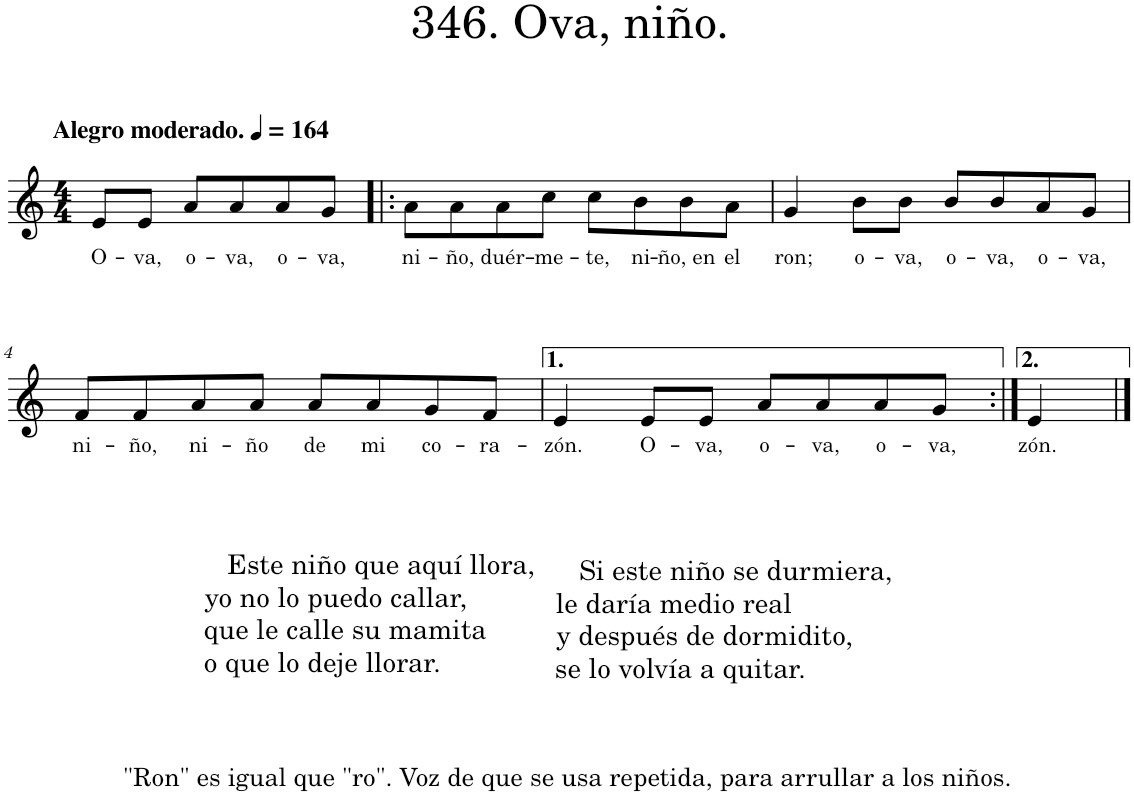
**kern	**text
*part1	*part1
*staff1	*staff1
*I"Piano	*
*I'Pno.	*
*clefG2	*
*k[]	*
*M4/4	*
*MM164	*
=1	=1
!LO:TX:a:B:t=Alegro moderado.	!
!	!LO:LY:b
8e/L	O-
!	!LO:LY:b
8e/J	-va,
!	!LO:LY:b
8a/L	o-
!	!LO:LY:b
8a/	-va,
!	!LO:LY:b
8a/	o-
!	!LO:LY:b
8g/J	-va,
=2!|:	=2!|:
!	!LO:LY:b
8a\L	ni-
!	!LO:LY:b
8a\	-ño,
!	!LO:LY:b
8a\	duér-
!	!LO:LY:b
8cc\J	-me-
!	!LO:LY:b
8cc\L	-te,
!	!LO:LY:b
8b\	ni-
!	!LO:LY:b
8b\	-ño, en
!	!LO:LY:b
8a\J	el
=3	=3
!	!LO:LY:b
4g/	ron;
!	!LO:LY:b
8b\L	o-
!	!LO:LY:b
8b\J	-va,
!	!LO:LY:b
8b/L	o-
!	!LO:LY:b
8b/	-va,
!	!LO:LY:b
8a/	o-
!	!LO:LY:b
8g/J	-va,
!!LO:LB:g=z
=4	=4
!LO:TX:b:t=Este niño que aquí llora,	!
!LO:TX:b:t=yo no lo puedo callar,	!
!LO:TX:b:t=que le calle su mamita	!
!LO:TX:b:t=o que lo deje llorar.	!
!	!LO:LY:b
8f/L	ni-
!LO:TX:b:t=Si este niño se durmiera,	!
!LO:TX:b:t=le daría medio real	!
!LO:TX:b:t=y después de dormidito,	!
!LO:TX:b:t=se lo volvía a quitar.	!
!	!LO:LY:b
8f/	-ño,
!	!LO:LY:b
8a/	ni-
!	!LO:LY:b
8a/J	-ño
!LO:TX:b:t="Ron" es igual que "ro". Voz de que se usa repetida, para arrullar a los niños.	!
!	!LO:LY:b
8a/L	de
!	!LO:LY:b
8a/	mi
!	!LO:LY:b
8g/	co-
!	!LO:LY:b
8f/J	-ra-
=5	=5
!	!LO:LY:b
4e/	-zón.
!	!LO:LY:b
8e/L	O-
!	!LO:LY:b
8e/J	-va,
!	!LO:LY:b
8a/L	o-
!	!LO:LY:b
8a/	-va,
!	!LO:LY:b
8a/	o-
!	!LO:LY:b
8g/J	-va,
=6:|!	=6:|!
!	!LO:LY:b
4e/	-zón.
==	==
*-	*-
